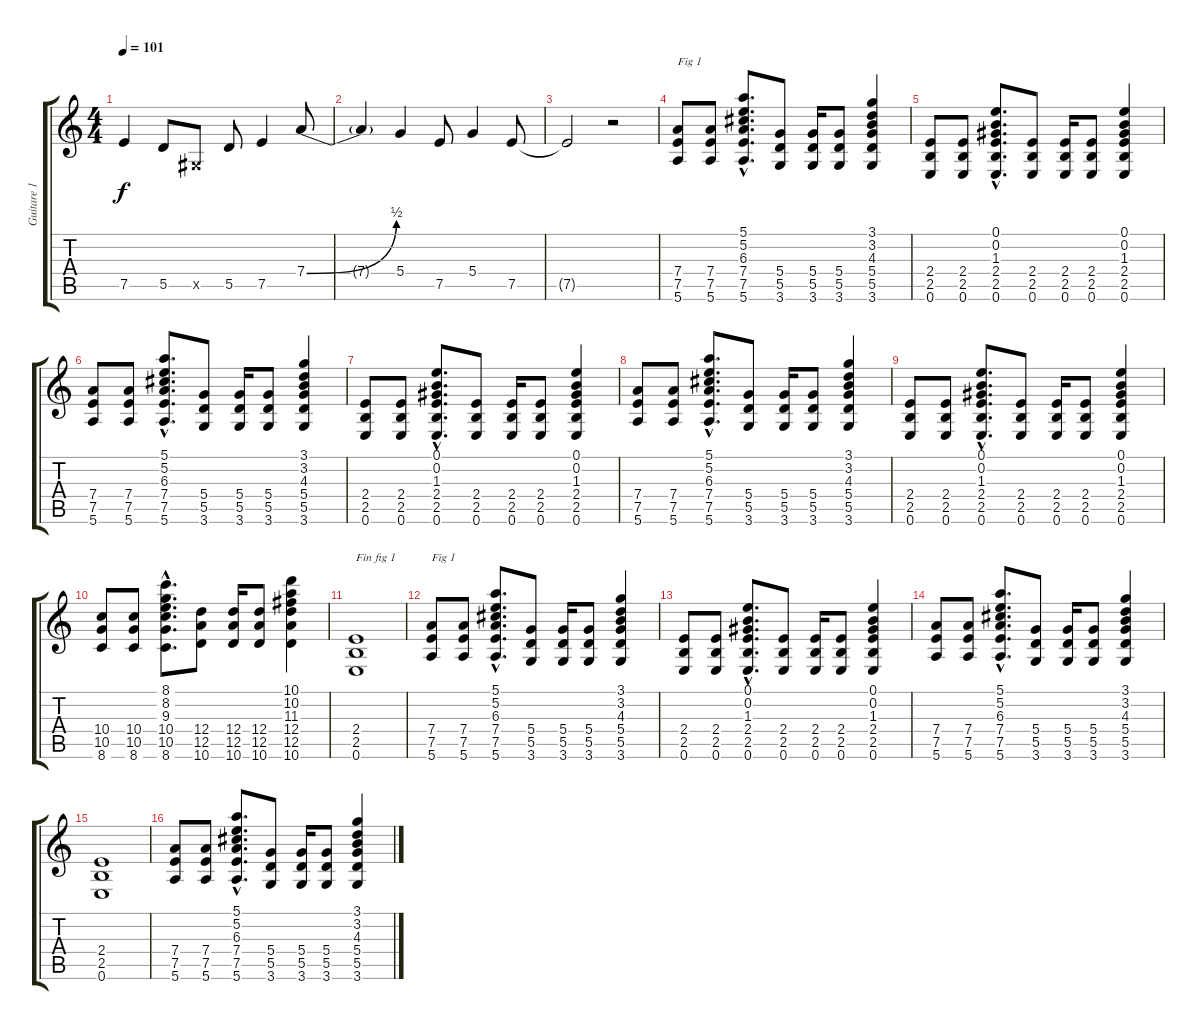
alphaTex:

\track ("Guitare 1 Robert 12string" "Guitare 1 ") {instrument acousticguitarsteel}
\staff {score tabs}
\tuning (E4 B3 G3 D3 A2 E2) {hide}
\ts (4 4)
\tempo 101
\clef g2
\ks c
7.5{t}.4{dy f} 5.5.8 -1.5{x}.8 5.5.8 7.5.4 7.4{be (bend 0 0 60 2)}.8 |
7.4{t}.4 5.4.4 7.5.8 5.4.4 7.5.8 |
7.5{t}.2 r.2 |
(7.4 7.5 5.6).8{txt "Fig 1" volume 16 instrument acousticguitarsteel} (7.4 7.5 5.6).8 (5.1{hac} 5.2{hac} 6.3{hac} 7.4{hac} 7.5{hac} 5.6{hac}).8{d} (5.4 5.5 3.6).8 (5.4 5.5 3.6).16 (5.4 5.5 3.6).8 (3.1 3.2 4.3 5.4 5.5 3.6).4 |
(2.4 2.5 0.6).8 (2.4 2.5 0.6).8 (0.1{hac} 0.2{hac} 1.3{hac} 2.4{hac} 2.5{hac} 0.6{hac}).8{d} (2.4 2.5 0.6).8 (2.4 2.5 0.6).16 (2.4 2.5 0.6).8 (0.1 0.2 1.3 2.4 2.5 0.6).4 |
(7.4 7.5 5.6).8 (7.4 7.5 5.6).8 (5.1{hac} 5.2{hac} 6.3{hac} 7.4{hac} 7.5{hac} 5.6{hac}).8{d} (5.4 5.5 3.6).8 (5.4 5.5 3.6).16 (5.4 5.5 3.6).8 (3.1 3.2 4.3 5.4 5.5 3.6).4 |
(2.4 2.5 0.6).8 (2.4 2.5 0.6).8 (0.1{hac} 0.2{hac} 1.3{hac} 2.4{hac} 2.5{hac} 0.6{hac}).8{d} (2.4 2.5 0.6).8 (2.4 2.5 0.6).16 (2.4 2.5 0.6).8 (0.1 0.2 1.3 2.4 2.5 0.6).4 |
(7.4 7.5 5.6).8 (7.4 7.5 5.6).8 (5.1{hac} 5.2{hac} 6.3{hac} 7.4{hac} 7.5{hac} 5.6{hac}).8{d} (5.4 5.5 3.6).8 (5.4 5.5 3.6).16 (5.4 5.5 3.6).8 (3.1 3.2 4.3 5.4 5.5 3.6).4 |
(2.4 2.5 0.6).8 (2.4 2.5 0.6).8 (0.1{hac} 0.2{hac} 1.3{hac} 2.4{hac} 2.5{hac} 0.6{hac}).8{d} (2.4 2.5 0.6).8 (2.4 2.5 0.6).16 (2.4 2.5 0.6).8 (0.1 0.2 1.3 2.4 2.5 0.6).4 |
(10.4 10.5 8.6).8 (10.4 10.5 8.6).8 (8.1{hac} 8.2{hac} 9.3{hac} 10.4{hac} 10.5{hac} 8.6{hac}).8{d} (12.4 12.5 10.6).8 (12.4 12.5 10.6).16 (12.4 12.5 10.6).8 (10.1 10.2 11.3 12.4 12.5 10.6).4 |
(2.4 2.5 0.6).1{txt "Fin fig 1"} |
(7.4 7.5 5.6).8{txt "Fig 1"} (7.4 7.5 5.6).8 (5.1{hac} 5.2{hac} 6.3{hac} 7.4{hac} 7.5{hac} 5.6{hac}).8{d} (5.4 5.5 3.6).8 (5.4 5.5 3.6).16 (5.4 5.5 3.6).8 (3.1 3.2 4.3 5.4 5.5 3.6).4 |
(2.4 2.5 0.6).8 (2.4 2.5 0.6).8 (0.1{hac} 0.2{hac} 1.3{hac} 2.4{hac} 2.5{hac} 0.6{hac}).8{d} (2.4 2.5 0.6).8 (2.4 2.5 0.6).16 (2.4 2.5 0.6).8 (0.1 0.2 1.3 2.4 2.5 0.6).4 |
(7.4 7.5 5.6).8 (7.4 7.5 5.6).8 (5.1{hac} 5.2{hac} 6.3{hac} 7.4{hac} 7.5{hac} 5.6{hac}).8{d} (5.4 5.5 3.6).8 (5.4 5.5 3.6).16 (5.4 5.5 3.6).8 (3.1 3.2 4.3 5.4 5.5 3.6).4 |
(2.4 2.5 0.6).1 |
(7.4 7.5 5.6).8 (7.4 7.5 5.6).8 (5.1{hac} 5.2{hac} 6.3{hac} 7.4{hac} 7.5{hac} 5.6{hac}).8{d} (5.4 5.5 3.6).8 (5.4 5.5 3.6).16 (5.4 5.5 3.6).8 (3.1 3.2 4.3 5.4 5.5 3.6).4
